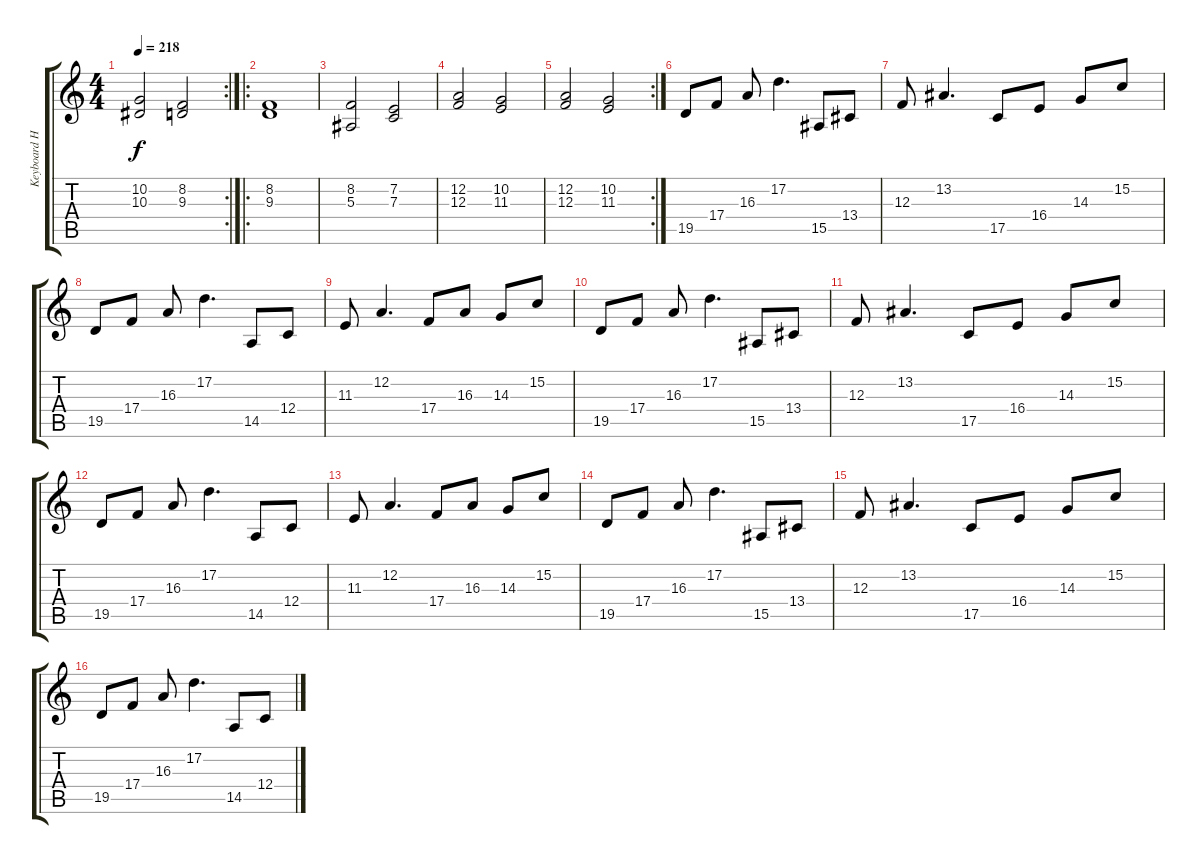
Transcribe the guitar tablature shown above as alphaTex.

\track ("Keyboard Harmonies" "Keyboard H") {instrument fx8scifi}
\staff {score tabs}
\tuning (D4 A3 F3 C3 G2 D2) {hide}
\rc 2
\ts (4 4)
\tempo 218
\clef g2
\ks c
(10.2 10.3).2{dy f} (8.2 9.3).2 |
\ro
(8.2 9.3).1 |
(8.2 5.3).2 (7.2 7.3).2 |
(12.2 12.3).2 (10.2 11.3).2 |
\rc 2
(12.2 12.3).2 (10.2 11.3).2 |
19.5.8 17.4.8 16.3.8 17.2.4{d} 15.5.8 13.4.8 |
12.3.8 13.2.4{d} 17.5.8 16.4.8 14.3.8 15.2.8 |
19.5.8 17.4.8 16.3.8 17.2.4{d} 14.5.8 12.4.8 |
11.3.8 12.2.4{d} 17.4.8 16.3.8 14.3.8 15.2.8 |
19.5.8 17.4.8 16.3.8 17.2.4{d} 15.5.8 13.4.8 |
12.3.8 13.2.4{d} 17.5.8 16.4.8 14.3.8 15.2.8 |
19.5.8 17.4.8 16.3.8 17.2.4{d} 14.5.8 12.4.8 |
11.3.8 12.2.4{d} 17.4.8 16.3.8 14.3.8 15.2.8 |
19.5.8 17.4.8 16.3.8 17.2.4{d} 15.5.8 13.4.8 |
12.3.8 13.2.4{d} 17.5.8 16.4.8 14.3.8 15.2.8 |
19.5.8 17.4.8 16.3.8 17.2.4{d} 14.5.8 12.4.8
